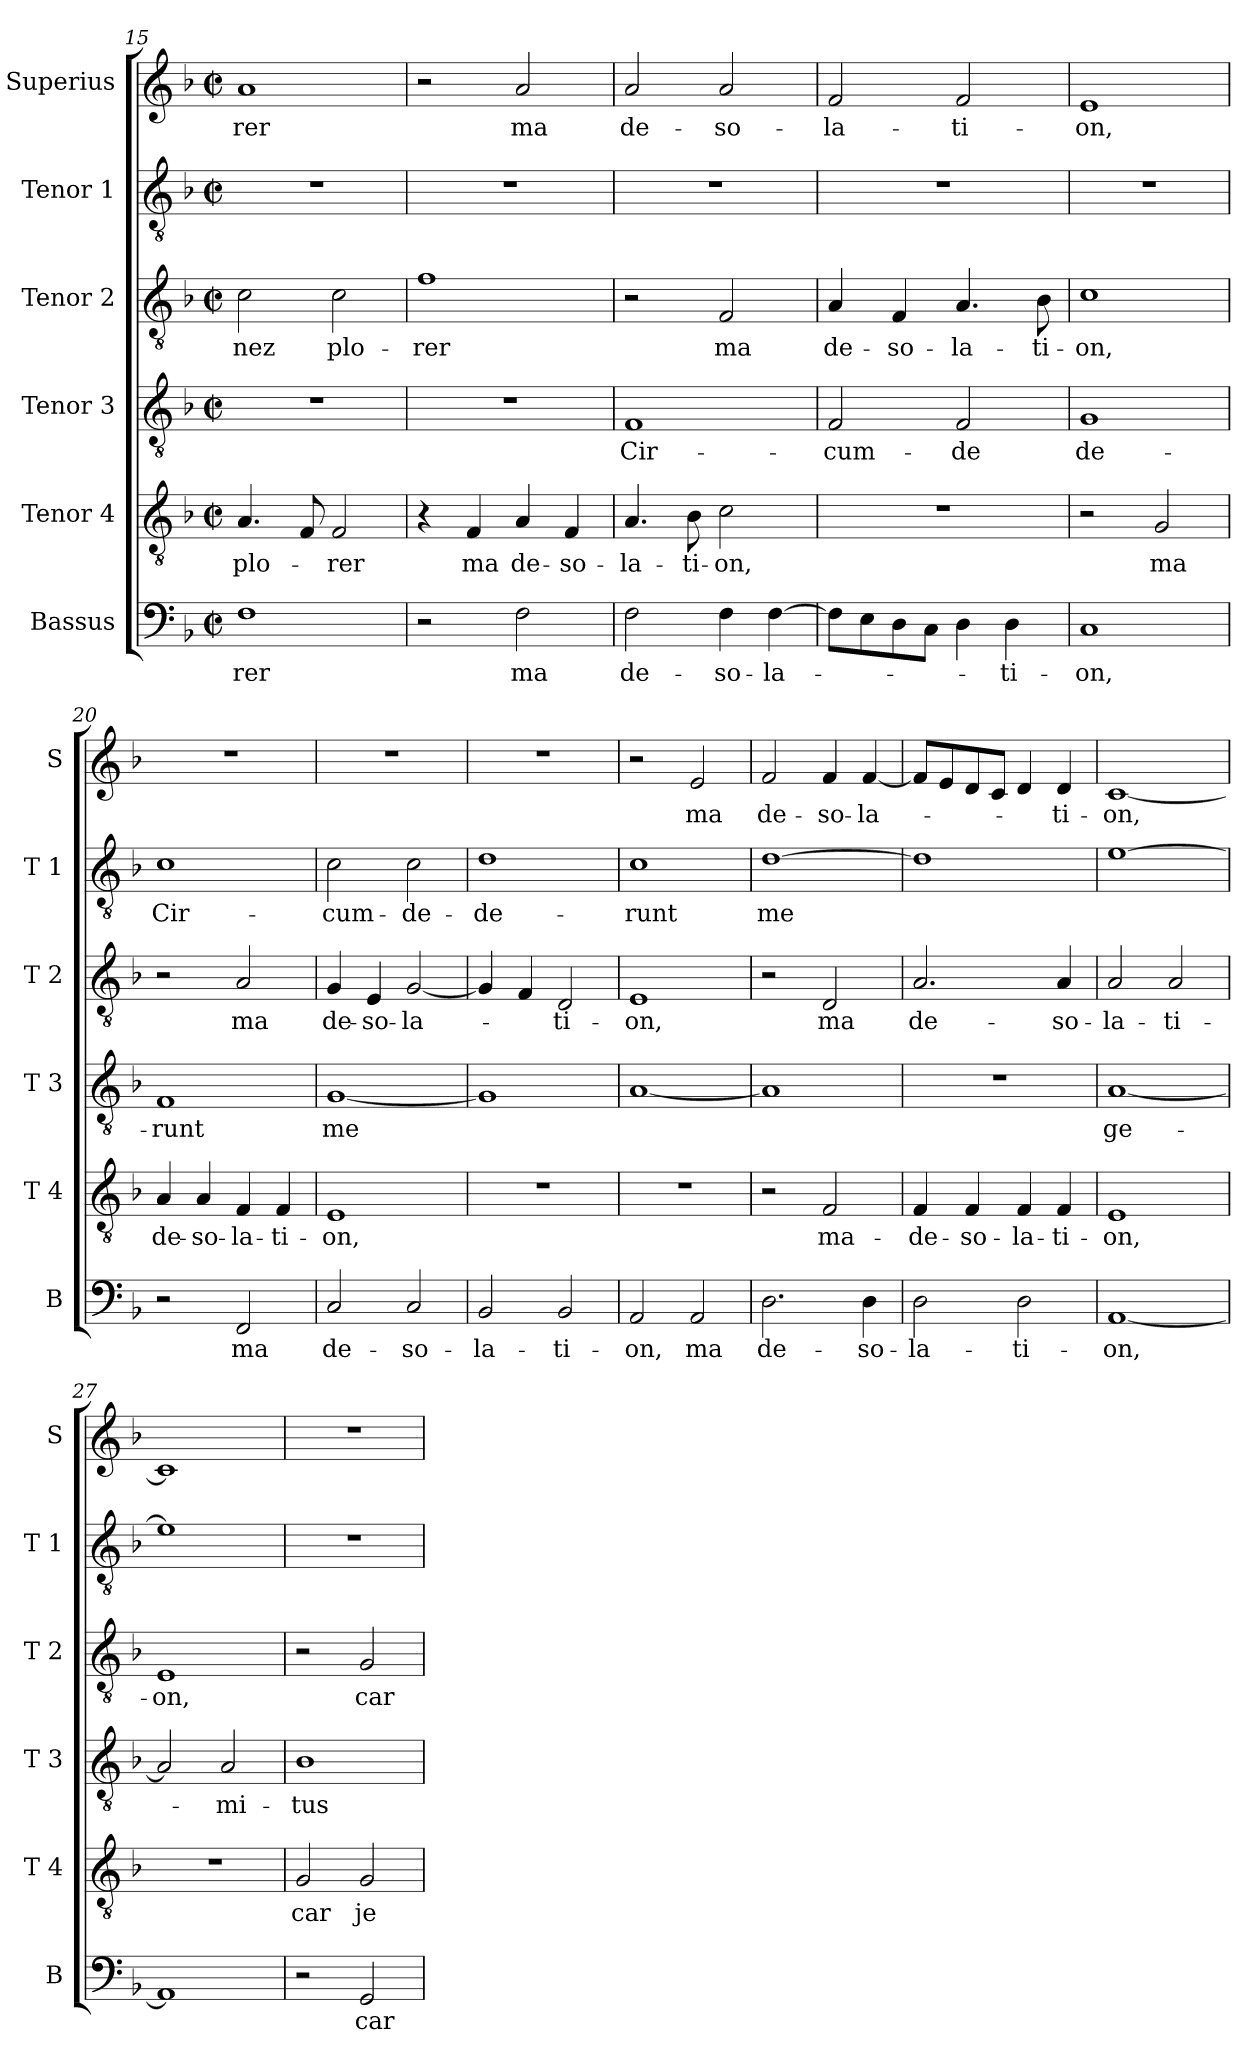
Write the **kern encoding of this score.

**kern	**text	**kern	**text	**kern	**text	**kern	**text	**kern	**text	**kern	**text
*part6	*part6	*part5	*part5	*part4	*part4	*part3	*part3	*part2	*part2	*part1	*part1
*staff6	*staff6	*staff5	*staff5	*staff4	*staff4	*staff3	*staff3	*staff2	*staff2	*staff1	*staff1
*I"Bassus	*	*I"Tenor 4	*	*I"Tenor 3	*	*I"Tenor 2	*	*I"Tenor 1	*	*I"Superius	*
*I'B	*	*I'T 4	*	*I'T 3	*	*I'T 2	*	*I'T 1	*	*I'S	*
*clefF4	*	*clefGv2	*	*clefGv2	*	*clefGv2	*	*clefGv2	*	*clefG2	*
*k[b-]	*	*k[b-]	*	*k[b-]	*	*k[b-]	*	*k[b-]	*	*k[b-]	*
*F:	*	*F:	*	*F:	*	*F:	*	*F:	*	*F:	*
*M2/2	*	*M2/2	*	*M2/2	*	*M2/2	*	*M2/2	*	*M2/2	*
*met(c|)	*	*met(c|)	*	*met(c|)	*	*met(c|)	*	*met(c|)	*	*met(c|)	*
=15	=15	=15	=15	=15	=15	=15	=15	=15	=15	=15	=15
1F	-rer	4.A/	plo-	1r	.	2c\	-nez	1r	.	1a	-rer
.	.	8F/	.	.	.	.	.	.	.	.	.
.	.	2F/	-rer	.	.	2c\	plo-	.	.	.	.
=16	=16	=16	=16	=16	=16	=16	=16	=16	=16	=16	=16
2r	.	4r	.	1r	.	1f	-rer	1r	.	2r	.
.	.	4F/	ma	.	.	.	.	.	.	.	.
2F\	ma	4A/	de-	.	.	.	.	.	.	2a/	ma
.	.	4F/	-so-	.	.	.	.	.	.	.	.
=17	=17	=17	=17	=17	=17	=17	=17	=17	=17	=17	=17
2F\	de-	4.A/	-la-	1F	Cir-	2r	.	1r	.	2a/	de-
.	.	8B-\	-ti-	.	.	.	.	.	.	.	.
4F\	-so-	2c\	-on,	.	.	2F/	ma	.	.	2a/	-so-
[4F\	-la-	.	.	.	.	.	.	.	.	.	.
=18	=18	=18	=18	=18	=18	=18	=18	=18	=18	=18	=18
8F\L]	.	1r	.	2F/	-cum-	4A/	de-	1r	.	2f/	-la-
8E\	.	.	.	.	.	.	.	.	.	.	.
8D\	.	.	.	.	.	4F/	-so-	.	.	.	.
8C\J	.	.	.	.	.	.	.	.	.	.	.
4D\	.	.	.	2F/	-de	4.A/	-la-	.	.	2f/	-ti-
4D\	-ti-	.	.	.	.	.	.	.	.	.	.
.	.	.	.	.	.	8B-\	-ti-	.	.	.	.
=19	=19	=19	=19	=19	=19	=19	=19	=19	=19	=19	=19
1C	-on,	2r	.	1G	de-	1c	-on,	1r	.	1e	-on,
.	.	2G/	ma	.	.	.	.	.	.	.	.
=20	=20	=20	=20	=20	=20	=20	=20	=20	=20	=20	=20
2r	.	4A/	de-	1F	-runt	2r	.	1c	Cir-	1r	.
.	.	4A/	-so-	.	.	.	.	.	.	.	.
2FF/	ma	4F/	-la-	.	.	2A/	ma	.	.	.	.
.	.	4F/	-ti-	.	.	.	.	.	.	.	.
!!LO:LB:g=z
=21	=21	=21	=21	=21	=21	=21	=21	=21	=21	=21	=21
2C/	de-	1E	-on,	[1G	me	4G/	de-	2c\	-cum-	1r	.
.	.	.	.	.	.	4E/	-so-	.	.	.	.
2C/	-so-	.	.	.	.	[2G/	-la-	2c\	-de-	.	.
=22	=22	=22	=22	=22	=22	=22	=22	=22	=22	=22	=22
2BB-/	-la-	1r	.	1G]	.	4G/]	.	1d	-de-	1r	.
.	.	.	.	.	.	4F/	.	.	.	.	.
2BB-/	-ti-	.	.	.	.	2D/	-ti-	.	.	.	.
=23	=23	=23	=23	=23	=23	=23	=23	=23	=23	=23	=23
2AA/	-on,	1r	.	[1A	.	1E	-on,	1c	-runt	2r	.
2AA/	ma	.	.	.	.	.	.	.	.	2e/	ma
=24	=24	=24	=24	=24	=24	=24	=24	=24	=24	=24	=24
2.D\	de-	2r	.	1A]	.	2r	.	[1d	me	2f/	de-
.	.	2F/	ma-	.	.	2D/	ma	.	.	4f/	-so-
4D\	-so-	.	.	.	.	.	.	.	.	[4f/	-la-
=25	=25	=25	=25	=25	=25	=25	=25	=25	=25	=25	=25
2D\	-la-	4F/	-de-	1r	.	2.A/	de-	1d]	.	8f/L]	.
.	.	.	.	.	.	.	.	.	.	8e/	.
.	.	4F/	-so-	.	.	.	.	.	.	8d/	.
.	.	.	.	.	.	.	.	.	.	8c/J	.
2D\	-ti-	4F/	-la-	.	.	.	.	.	.	4d/	.
.	.	4F/	-ti-	.	.	4A/	-so-	.	.	4d/	-ti-
=26	=26	=26	=26	=26	=26	=26	=26	=26	=26	=26	=26
[1AA	-on,	1E	-on,	[1A	ge-	2A/	-la-	[1e	.	[1c	-on,
.	.	.	.	.	.	2A/	-ti-	.	.	.	.
=27	=27	=27	=27	=27	=27	=27	=27	=27	=27	=27	=27
1AA]	.	1r	.	2A/]	.	1E	-on,	1e]	.	1c]	.
.	.	.	.	2A/	-mi-	.	.	.	.	.	.
!!LO:PB:g=z
=28	=28	=28	=28	=28	=28	=28	=28	=28	=28	=28	=28
2r	.	2G/	car	1B-	-tus	2r	.	1r	.	1r	.
2GG/	car	2G/	je	.	.	2G/	car	.	.	.	.
=	=	=	=	=	=	=	=	=	=	=	=
*-	*-	*-	*-	*-	*-	*-	*-	*-	*-	*-	*-
